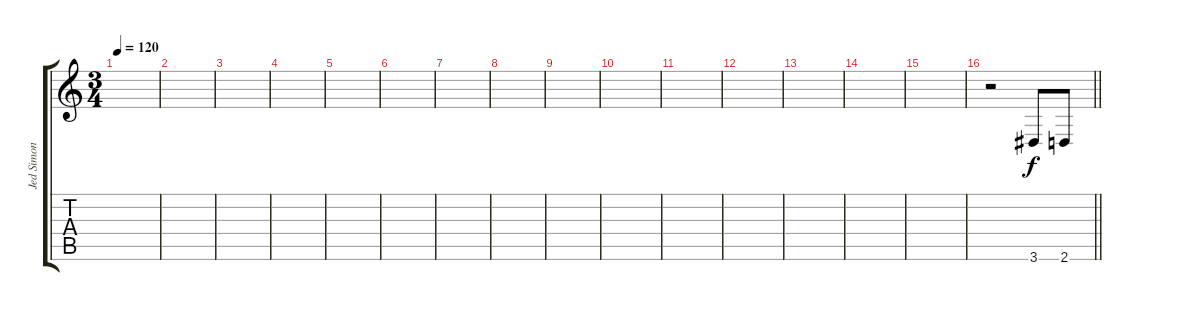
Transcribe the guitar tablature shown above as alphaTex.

\track ("Jed Simon" "Jed Simon") {instrument distortionguitar}
\staff {score tabs}
\tuning (C4 G3 Eb3 Bb2 F2 C2) {hide}
\ts (3 4)
\tempo 120
\clef g2
\ks c
|
|
|
|
|
|
|
|
|
|
|
|
|
|
|
\barLineRight lightlight
r.2 3.6.8 2.6.8
